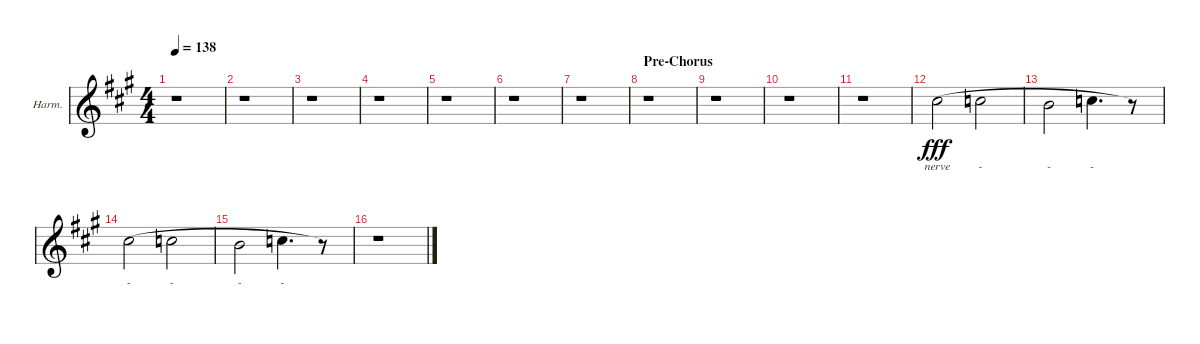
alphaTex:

\defaultSystemsLayout 4
\bracketExtendMode groupsimilarinstruments
\firstSystemTrackNameOrientation horizontal
\otherSystemsTrackNameOrientation horizontal
\track ("Backing Vocals" "Harm.") {instrument distortionguitar}
\staff {score}
\tuning (E4 B3 G3 D3 A2 E2)
\ts (4 4)
\tempo 138
\clef g2
\scale
0.333333
\ks a
r.1{dy fff} |
\scale
0.333333 r.1 |
\scale
0.333333 r.1 |
\scale
0.333333 r.1 |
\scale
0.333333 r.1 |
\scale
0.333333 r.1 |
\scale
0.333333 r.1 |
\section ("" "Pre-Chorus")
\scale
0.333333 r.1 |
\scale
0.333333 r.1 |
\scale
0.333333 r.1 |
\scale
0.333333 r.1 |
\scale
0.333333 2.2.2{lyrics (0 "nerve") lyrics (1 "") lyrics (2 "") lyrics (3 "") lyrics (4 "") legatoorigin} 1.2.2{lyrics (0 "-") lyrics (1 "") lyrics (2 "") lyrics (3 "") lyrics (4 "") legatoorigin} |
\scale
0.333333 0.2.2{lyrics (0 "-") lyrics (1 "") lyrics (2 "") lyrics (3 "") lyrics (4 "") legatoorigin} 1.2.4{d lyrics (0 "-") lyrics (1 "") lyrics (2 "") lyrics (3 "") lyrics (4 "") legatoorigin} r.8 |
\scale
0.333333 2.2.2{lyrics (0 "-") lyrics (1 "") lyrics (2 "") lyrics (3 "") lyrics (4 "") legatoorigin} 1.2.2{lyrics (0 "-") lyrics (1 "") lyrics (2 "") lyrics (3 "") lyrics (4 "") legatoorigin} |
\scale
0.333333 0.2.2{lyrics (0 "-") lyrics (1 "") lyrics (2 "") lyrics (3 "") lyrics (4 "") legatoorigin} 1.2.4{d lyrics (0 "-") lyrics (1 "") lyrics (2 "") lyrics (3 "") lyrics (4 "") legatoorigin} r.8 |
\scale
0.333333 r.1
